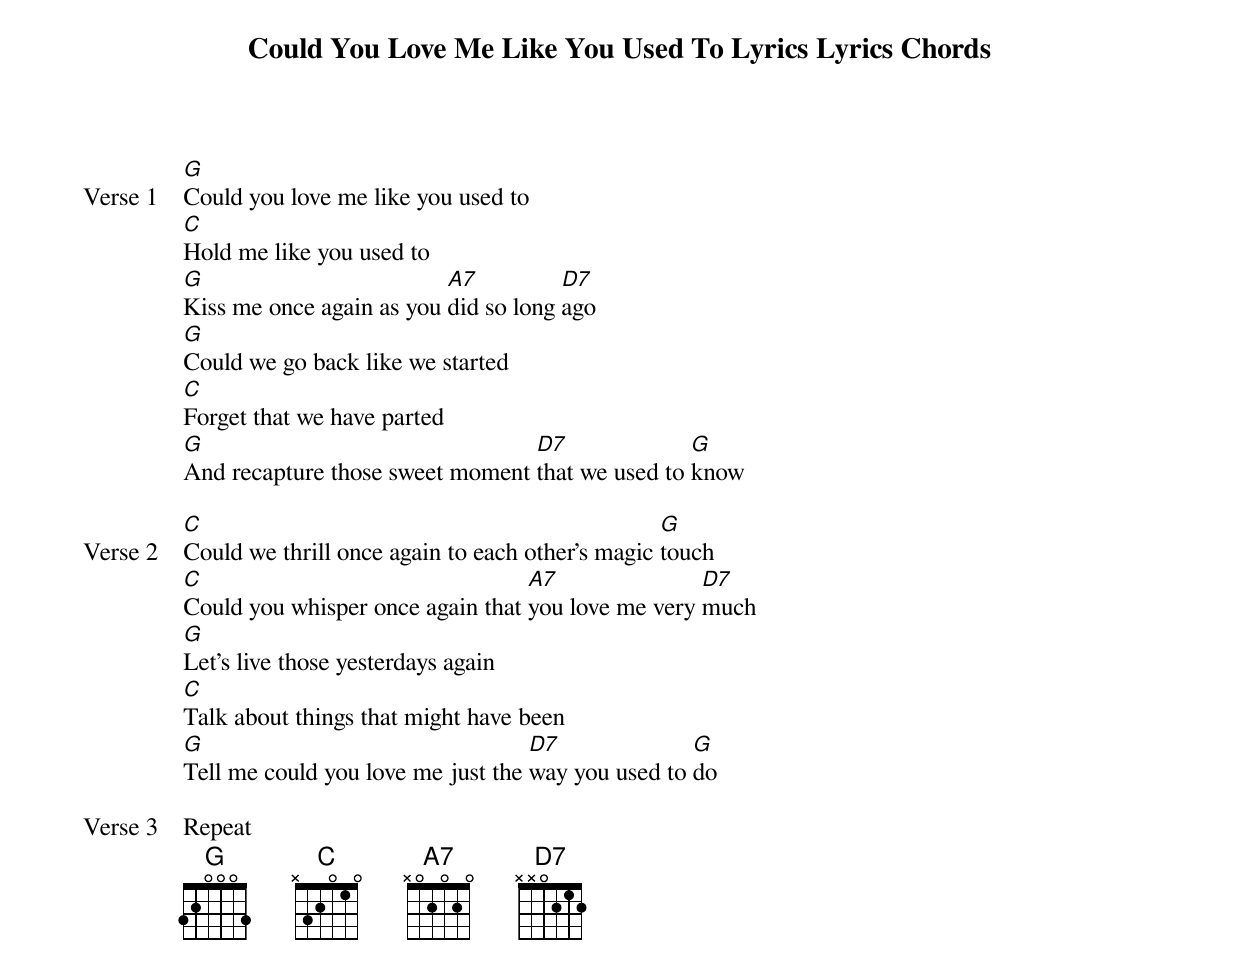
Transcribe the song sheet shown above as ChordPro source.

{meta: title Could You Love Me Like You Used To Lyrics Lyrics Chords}
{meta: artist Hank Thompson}
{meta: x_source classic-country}
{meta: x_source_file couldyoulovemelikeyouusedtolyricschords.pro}
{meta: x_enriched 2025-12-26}

{start_of_verse: Verse 1}
[G]Could you love me like you used to
[C]Hold me like you used to
[G]Kiss me once again as you [A7]did so long [D7]ago
[G]Could we go back like we started
[C]Forget that we have parted
[G]And recapture those sweet moment [D7]that we used to [G]know
{end_of_verse}

{start_of_verse: Verse 2}
[C]Could we thrill once again to each other’s magic [G]touch
[C]Could you whisper once again that [A7]you love me very [D7]much
[G]Let’s live those yesterdays again
[C]Talk about things that might have been
[G]Tell me could you love me just the [D7]way you used to [G]do
{end_of_verse}

{start_of_verse: Verse 3}
Repeat
{end_of_verse}
